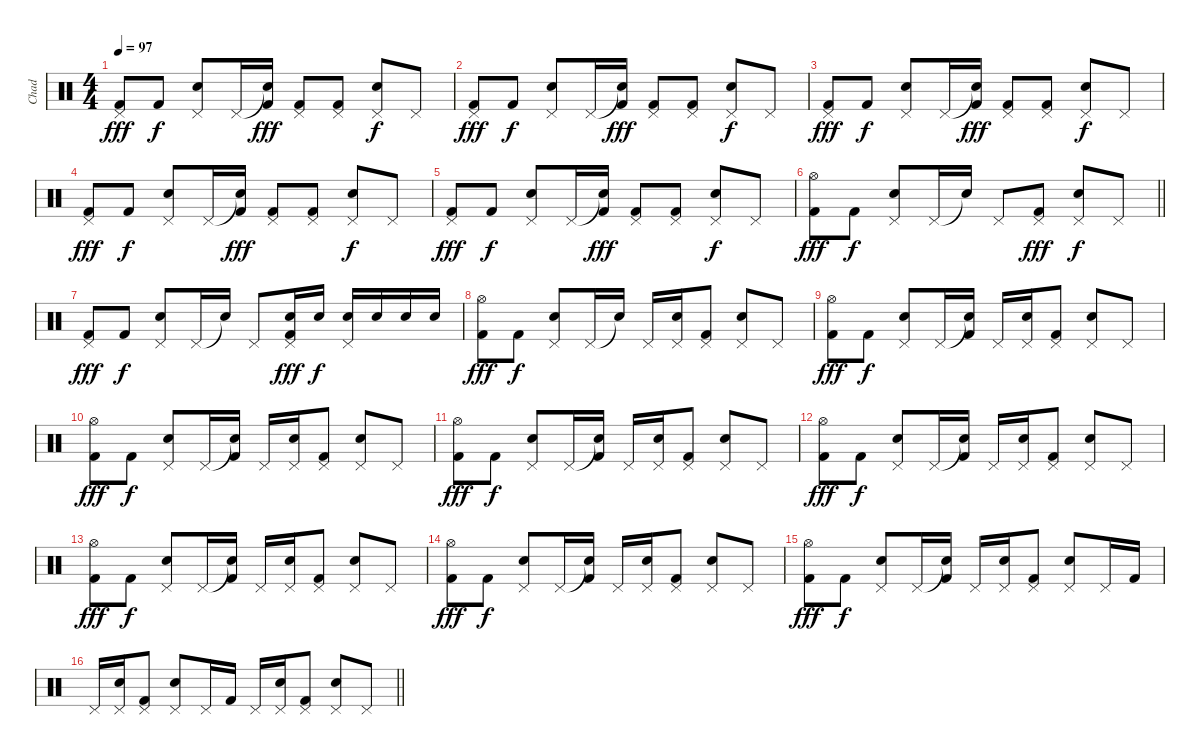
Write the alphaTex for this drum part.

\track ("Chad" "Chad") {instrument percussion}
\staff {score}
\articulation defaults
\ts (4 4)
\tempo 97
\clef neutral
\ks c
("Pedal Hi-Hat (hit)" "Kick (hit) 2").8{dy fff} "Kick (hit) 2".8{dy f} ("Pedal Hi-Hat (hit)" "Snare (hit) 2").8 "Pedal Hi-Hat (hit)".16 ("Snare (hit)"{t} "Kick (hit) 2").16{dy fff} ("Pedal Hi-Hat (hit)" "Kick (hit) 2").8 ("Pedal Hi-Hat (hit)" "Kick (hit) 2").8 ("Pedal Hi-Hat (hit)" "Snare (hit) 2").8{dy f} "Pedal Hi-Hat (hit)".8 |
("Pedal Hi-Hat (hit)" "Kick (hit) 2").8{dy fff} "Kick (hit) 2".8{dy f} ("Pedal Hi-Hat (hit)" "Snare (hit) 2").8 "Pedal Hi-Hat (hit)".16 ("Snare (hit)"{t} "Kick (hit) 2").16{dy fff} ("Pedal Hi-Hat (hit)" "Kick (hit) 2").8 ("Pedal Hi-Hat (hit)" "Kick (hit) 2").8 ("Pedal Hi-Hat (hit)" "Snare (hit) 2").8{dy f} "Pedal Hi-Hat (hit)".8 |
("Pedal Hi-Hat (hit)" "Kick (hit) 2").8{dy fff} "Kick (hit) 2".8{dy f} ("Pedal Hi-Hat (hit)" "Snare (hit) 2").8 "Pedal Hi-Hat (hit)".16 ("Snare (hit)"{t} "Kick (hit) 2").16{dy fff} ("Pedal Hi-Hat (hit)" "Kick (hit) 2").8 ("Pedal Hi-Hat (hit)" "Kick (hit) 2").8 ("Pedal Hi-Hat (hit)" "Snare (hit) 2").8{dy f} "Pedal Hi-Hat (hit)".8 |
("Pedal Hi-Hat (hit)" "Kick (hit) 2").8{dy fff} "Kick (hit) 2".8{dy f} ("Pedal Hi-Hat (hit)" "Snare (hit) 2").8 "Pedal Hi-Hat (hit)".16 ("Snare (hit)"{t} "Kick (hit) 2").16{dy fff} ("Pedal Hi-Hat (hit)" "Kick (hit) 2").8 ("Pedal Hi-Hat (hit)" "Kick (hit) 2").8 ("Pedal Hi-Hat (hit)" "Snare (hit) 2").8{dy f} "Pedal Hi-Hat (hit)".8 |
("Pedal Hi-Hat (hit)" "Kick (hit) 2").8{dy fff} "Kick (hit) 2".8{dy f} ("Pedal Hi-Hat (hit)" "Snare (hit) 2").8 "Pedal Hi-Hat (hit)".16 ("Snare (hit)"{t} "Kick (hit) 2").16{dy fff} ("Pedal Hi-Hat (hit)" "Kick (hit) 2").8 ("Pedal Hi-Hat (hit)" "Kick (hit) 2").8 ("Pedal Hi-Hat (hit)" "Snare (hit) 2").8{dy f} "Pedal Hi-Hat (hit)".8 |
\barLineRight lightlight
("Hi-Hat (open)" "Kick (hit) 2").8{dy fff} "Kick (hit) 2".8{dy f} ("Pedal Hi-Hat (hit)" "Snare (hit) 2").8 "Pedal Hi-Hat (hit)".16 "Snare (hit)"{t}.16 "Pedal Hi-Hat (hit)".8 ("Pedal Hi-Hat (hit)" "Kick (hit) 2").8{dy fff} ("Pedal Hi-Hat (hit)" "Snare (hit) 2").8{dy f} "Pedal Hi-Hat (hit)".8 |
("Pedal Hi-Hat (hit)" "Kick (hit) 2").8{dy fff} "Kick (hit) 2".8{dy f} ("Pedal Hi-Hat (hit)" "Snare (hit) 2").8 "Pedal Hi-Hat (hit)".16 "Snare (hit)"{t}.16 "Pedal Hi-Hat (hit)".8 ("Pedal Hi-Hat (hit)" "Snare (hit) 2" "Kick (hit) 2").16{dy fff} "Snare (hit) 2".16{dy f} ("Pedal Hi-Hat (hit)" "Snare (hit) 2").16 "Snare (hit) 2".16 "Snare (hit) 2".16 "Snare (hit) 2".16 |
("Hi-Hat (open)" "Kick (hit) 2").8{dy fff} "Kick (hit) 2".8{dy f} ("Pedal Hi-Hat (hit)" "Snare (hit) 2").8 "Pedal Hi-Hat (hit)".16 "Snare (hit)"{t}.16 "Pedal Hi-Hat (hit)".16 ("Pedal Hi-Hat (hit)" "Snare (hit) 2").16 ("Pedal Hi-Hat (hit)" "Kick (hit) 2").8 ("Pedal Hi-Hat (hit)" "Snare (hit) 2").8 "Pedal Hi-Hat (hit)".8 |
("Hi-Hat (open)" "Kick (hit) 2").8{dy fff} "Kick (hit) 2".8{dy f} ("Pedal Hi-Hat (hit)" "Snare (hit) 2").8 "Pedal Hi-Hat (hit)".16 ("Snare (hit)"{t} "Kick (hit) 2").16 "Pedal Hi-Hat (hit)".16 ("Pedal Hi-Hat (hit)" "Snare (hit) 2").16 ("Pedal Hi-Hat (hit)" "Kick (hit) 2").8 ("Pedal Hi-Hat (hit)" "Snare (hit) 2").8 "Pedal Hi-Hat (hit)".8 |
("Hi-Hat (open)" "Kick (hit) 2").8{dy fff} "Kick (hit) 2".8{dy f} ("Pedal Hi-Hat (hit)" "Snare (hit) 2").8 "Pedal Hi-Hat (hit)".16 ("Snare (hit)"{t} "Kick (hit) 2").16 "Pedal Hi-Hat (hit)".16 ("Pedal Hi-Hat (hit)" "Snare (hit) 2").16 ("Pedal Hi-Hat (hit)" "Kick (hit) 2").8 ("Pedal Hi-Hat (hit)" "Snare (hit) 2").8 "Pedal Hi-Hat (hit)".8 |
("Hi-Hat (open)" "Kick (hit) 2").8{dy fff} "Kick (hit) 2".8{dy f} ("Pedal Hi-Hat (hit)" "Snare (hit) 2").8 "Pedal Hi-Hat (hit)".16 ("Snare (hit)"{t} "Kick (hit) 2").16 "Pedal Hi-Hat (hit)".16 ("Pedal Hi-Hat (hit)" "Snare (hit) 2").16 ("Pedal Hi-Hat (hit)" "Kick (hit) 2").8 ("Pedal Hi-Hat (hit)" "Snare (hit) 2").8 "Pedal Hi-Hat (hit)".8 |
("Hi-Hat (open)" "Kick (hit) 2").8{dy fff} "Kick (hit) 2".8{dy f} ("Pedal Hi-Hat (hit)" "Snare (hit) 2").8 "Pedal Hi-Hat (hit)".16 ("Snare (hit)"{t} "Kick (hit) 2").16 "Pedal Hi-Hat (hit)".16 ("Pedal Hi-Hat (hit)" "Snare (hit) 2").16 ("Pedal Hi-Hat (hit)" "Kick (hit) 2").8 ("Pedal Hi-Hat (hit)" "Snare (hit) 2").8 "Pedal Hi-Hat (hit)".8 |
("Hi-Hat (open)" "Kick (hit) 2").8{dy fff} "Kick (hit) 2".8{dy f} ("Pedal Hi-Hat (hit)" "Snare (hit) 2").8 "Pedal Hi-Hat (hit)".16 ("Snare (hit)"{t} "Kick (hit) 2").16 "Pedal Hi-Hat (hit)".16 ("Pedal Hi-Hat (hit)" "Snare (hit) 2").16 ("Pedal Hi-Hat (hit)" "Kick (hit) 2").8 ("Pedal Hi-Hat (hit)" "Snare (hit) 2").8 "Pedal Hi-Hat (hit)".8 |
("Hi-Hat (open)" "Kick (hit) 2").8{dy fff} "Kick (hit) 2".8{dy f} ("Pedal Hi-Hat (hit)" "Snare (hit) 2").8 "Pedal Hi-Hat (hit)".16 ("Snare (hit)"{t} "Kick (hit) 2").16 "Pedal Hi-Hat (hit)".16 ("Pedal Hi-Hat (hit)" "Snare (hit) 2").16 ("Pedal Hi-Hat (hit)" "Kick (hit) 2").8 ("Pedal Hi-Hat (hit)" "Snare (hit) 2").8 "Pedal Hi-Hat (hit)".8 |
("Hi-Hat (open)" "Kick (hit) 2").8{dy fff} "Kick (hit) 2".8{dy f} ("Pedal Hi-Hat (hit)" "Snare (hit) 2").8 "Pedal Hi-Hat (hit)".16 ("Snare (hit)"{t} "Kick (hit) 2").16 "Pedal Hi-Hat (hit)".16 ("Pedal Hi-Hat (hit)" "Snare (hit) 2").16 ("Pedal Hi-Hat (hit)" "Kick (hit) 2").8 ("Pedal Hi-Hat (hit)" "Snare (hit) 2").8 "Pedal Hi-Hat (hit)".16 "Kick (hit) 2".16 |
\barLineRight lightlight "Pedal Hi-Hat (hit)".16
("Pedal Hi-Hat (hit)" "Snare (hit) 2").16 ("Pedal Hi-Hat (hit)" "Kick (hit) 2").8 ("Pedal Hi-Hat (hit)" "Snare (hit) 2").8 "Pedal Hi-Hat (hit)".16 "Kick (hit) 2".16 "Pedal Hi-Hat (hit)".16 ("Pedal Hi-Hat (hit)" "Snare (hit) 2").16 ("Pedal Hi-Hat (hit)" "Kick (hit) 2").8 ("Pedal Hi-Hat (hit)" "Snare (hit) 2").8 "Pedal Hi-Hat (hit)".8
